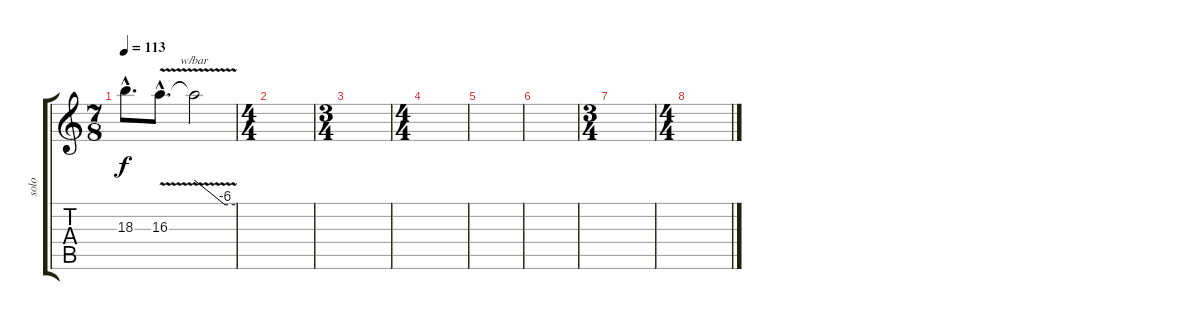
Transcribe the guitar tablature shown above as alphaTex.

\track ("solo" "solo") {instrument distortionguitar}
\staff {score tabs}
\tuning (D4 A3 F3 C3 G2 D2) {hide}
\ts (7 8)
\tempo 113
\clef g2
\ks c
18.3{hac}.8{d dy f} 16.3{v hac}.8{d} 16.3{t}.2{tbe (custom default 0 0 45 -24 60 -24)} |
\ts (4 4)
|
\ts (3 4)
|
\ts (4 4)
|
|
|
\ts (3 4)
|
\ts (4 4)
